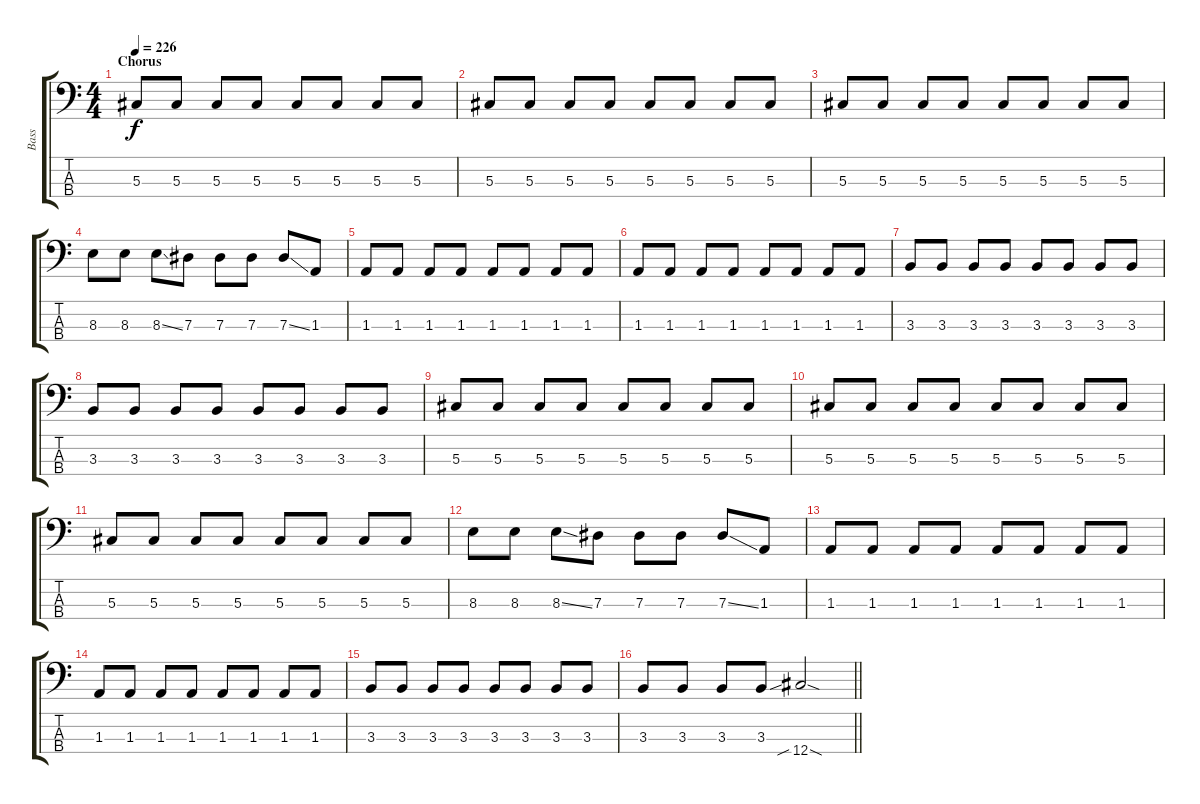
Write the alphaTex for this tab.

\track ("Bass" "Bass") {instrument electricbassfinger}
\staff {score tabs}
\tuning (Gb2 Db2 Ab1 Db1) {hide}
\ts (4 4)
\section ("" "Chorus")
\tempo 226
\clef f4
\ks c
5.3.8{dy f} 5.3.8 5.3.8 5.3.8 5.3.8 5.3.8 5.3.8 5.3.8 |
5.3.8 5.3.8 5.3.8 5.3.8 5.3.8 5.3.8 5.3.8 5.3.8 |
5.3.8 5.3.8 5.3.8 5.3.8 5.3.8 5.3.8 5.3.8 5.3.8 |
8.3.8 8.3.8 8.3{ss}.8 7.3.8 7.3.8 7.3.8 7.3{ss}.8 1.3.8 |
1.3.8 1.3.8 1.3.8 1.3.8 1.3.8 1.3.8 1.3.8 1.3.8 |
1.3.8 1.3.8 1.3.8 1.3.8 1.3.8 1.3.8 1.3.8 1.3.8 |
3.3.8 3.3.8 3.3.8 3.3.8 3.3.8 3.3.8 3.3.8 3.3.8 |
3.3.8 3.3.8 3.3.8 3.3.8 3.3.8 3.3.8 3.3.8 3.3.8 |
5.3.8 5.3.8 5.3.8 5.3.8 5.3.8 5.3.8 5.3.8 5.3.8 |
5.3.8 5.3.8 5.3.8 5.3.8 5.3.8 5.3.8 5.3.8 5.3.8 |
5.3.8 5.3.8 5.3.8 5.3.8 5.3.8 5.3.8 5.3.8 5.3.8 |
8.3.8 8.3.8 8.3{ss}.8 7.3.8 7.3.8 7.3.8 7.3{ss}.8 1.3.8 |
1.3.8 1.3.8 1.3.8 1.3.8 1.3.8 1.3.8 1.3.8 1.3.8 |
1.3.8 1.3.8 1.3.8 1.3.8 1.3.8 1.3.8 1.3.8 1.3.8 |
3.3.8 3.3.8 3.3.8 3.3.8 3.3.8 3.3.8 3.3.8 3.3.8 |
\barLineRight lightlight
3.3.8 3.3.8 3.3.8 3.3.8 12.4{sib sod}.2
